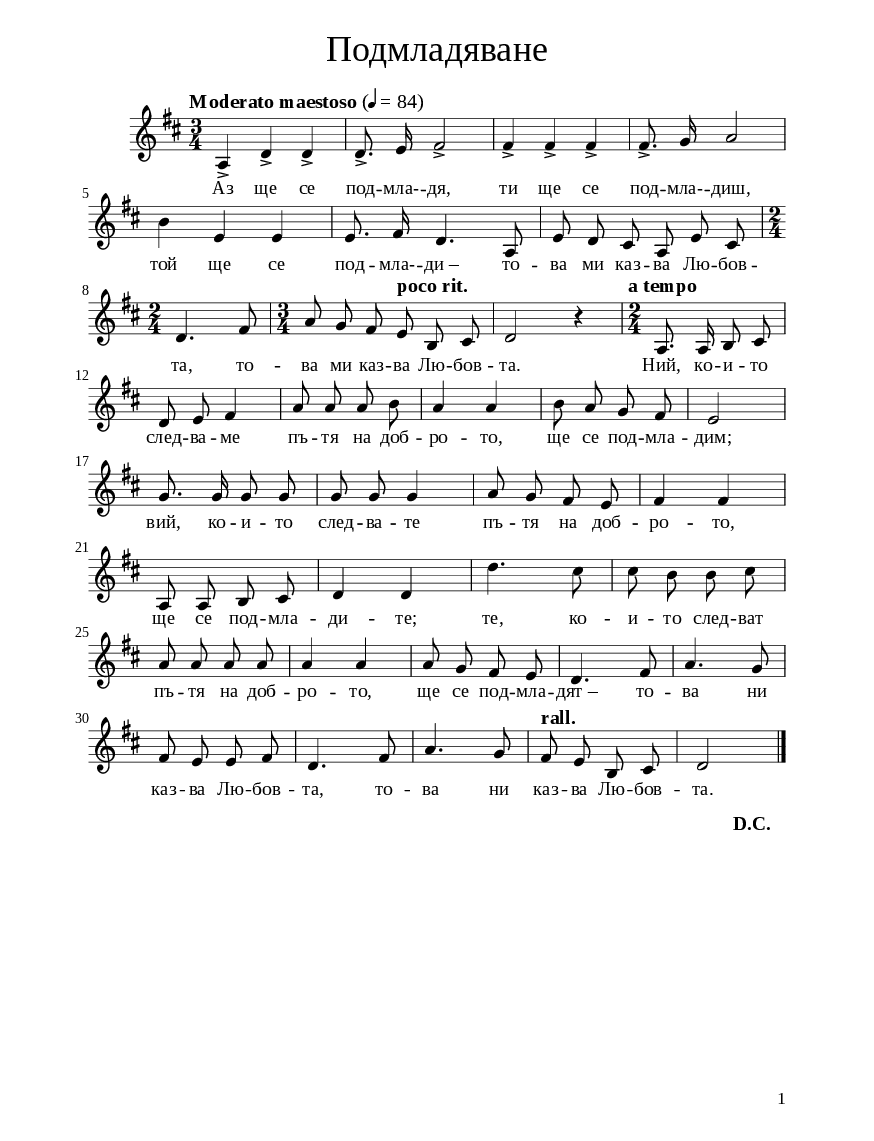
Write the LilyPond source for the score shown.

\version "2.24.4"

% include paper part and global functions
\include "include/globals.ily"

\bookpart {
  \label #'ref119
  \tocItem \markup "Подмладяване"
  \paper {
    print-all-headers = ##t
    print-page-number = ##t
    print-first-page-number = ##t

    % put page numbers on the bottom
    oddHeaderMarkup = \markup ""
    evenHeaderMarkup = \markup ""
    oddFooterMarkup = \markup
    \fill-line {
      ""
      \if \should-print-page-number \fromproperty #'page:page-number-string
    }
    evenFooterMarkup = \markup
    \fill-line {
      \if \should-print-page-number \fromproperty #'page:page-number-string
      ""
    }

    left-margin = 1.5\cm
    right-margin = 1.5\cm
    top-margin = 1.6\cm
    bottom-margin = 1.2\cm
    ragged-bottom = ##t % do not spread the staves to fill the whole vertical space

    % change distance between staves
    system-system-spacing =
    #'((basic-distance . 11)
       (minimum-distance . 6)
       (padding . 1)
       (stretchability . 12))
  }
  \score {
    \include "include/score-layout.ily"

    \new Voice \absolute {
      \clef treble
      \key d \major
      \time 3/4
      \tempoFunc "Moderato maestoso" 4 "84"
      \autoBeamOff
      a4 -> d'4 ->  % 2
      d'4 -> | d'8. -> e'16  % 3
      fis'2 -> | % 4
      fis'4 -> fis'4 ->  % 5
      fis'4 -> | fis'8. -> g'16  % 6
      a'2 \break |

      b'4 e'4  % 8
      e'4 | e'8. fis'16  % 9
      d'4. a8 | e'8  d'8 cis'8 a8 e'8 cis'8 \break | % 11
      \time 2/4  d'4. fis'8 | % 12
      \time 3/4  a'8 g'8 fis'8 \tempo "poco rit." e'8 b8 cis'8
      | % 13
      d'2 r4 | % 14
      \time 2/4
      \tempo "a tempo" a8. a16 b8 cis'8 \break | % 15
      d'8 e'8 fis'4 | % 16
      a'8 a'8 a'8 b'8 | % 17
      a'4 a'4 | % 18
      b'8 a'8 g'8 fis'8 | % 19
      e'2 \break |
      g'8. g'16 g'8 g'8 | % 21
      g'8 g'8 g'4 | % 22
      a'8 g'8 fis'8 e'8 | % 23
      fis'4 fis'4 \break | % 24
      a8 a8 b8 cis'8 | % 25
      d'4 d'4 | % 26
      d''4. cis''8 | % 27
      cis''8 b'8 b'8 cis''8 \break | % 28
      a'8 a'8 a'8 a'8 | % 29
      a'4 a'4 |
      a'8 g'8 fis'8 e'8 | % 31
      d'4. fis'8 | % 32
      a'4. g'8 \break | % 33
      fis'8 e'8 e'8 fis'8 | % 34
      d'4. fis'8 | % 35
      a'4. g'8 | % 36
      \tempo "rall." fis'8 e'8 b8 cis'8 | % 37
      d'2  \bar "|."
    }

    \addlyrics {
      Аз   ще   се
      под  --  "мла-"  --  дя,   ти   ще   се   под  --  "мла-"  --  диш,
      той   ще   се   под  --  "мла-"  --  "ди –"   то  --  ва   ми   каз  --
      ва   Лю  --  бов  --  та,   то  --  ва   ми   каз  --  ва   Лю  --
      бов  --  та.   Ний,   ко  --  и  --  то   след  --  ва  --  ме
      пъ  --  тя   на   доб  --  ро  --  то,   ще   се   под  --  мла  --
      дим;   вий,   ко  --  и  --  то   след  --  ва  --  те   пъ  --
      тя   на   доб  --  ро  --  то,   ще   се   под  --  мла  --  ди  --
      те;   те,   ко  --  и  --  то   след  --  ват   пъ  --  тя   на
      доб  --  ро  --  то,   ще   се   под  --  мла  --  "дят –"   то  --
      ва   ни   каз  --  ва   Лю  --  бов  --  та,   то  --  ва   ни
      каз  --  ва   Лю  --  бов  --  та.
    }

    \header {
      title = \titleFunc #'ref_desc_11 "Подмладяване" "Podmladjavane"
    }

    \midi{}

  } % score

  \markup \dc-one "D.C."



} % bookpart
